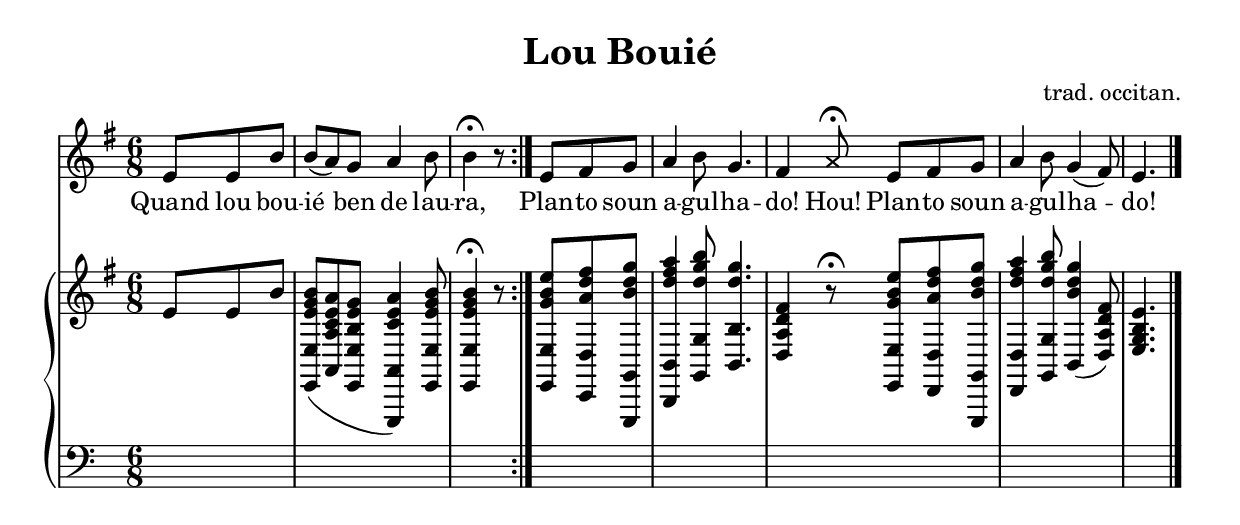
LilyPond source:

\version "2.8.1"
%#(ly:set-option (quote no-point-and-click))
%#(set-global-staff-size 18)

\header{
	title = "Lou Bouié"
%	poet = "T: "
	composer = "trad. occitan."
%	instrument = "2 voc + git"
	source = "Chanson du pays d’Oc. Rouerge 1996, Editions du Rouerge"
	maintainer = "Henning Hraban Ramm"
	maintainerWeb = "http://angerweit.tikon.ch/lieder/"
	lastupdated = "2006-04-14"
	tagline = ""
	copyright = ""
}

global = {
	\key e \minor
	\time 6/8
}

akkorde = \chordmode {
}

dynamics = \relative c {
	\partial 4.
	r4.\mp
}

stimmeEins = \relative c' {
	\clef treble
	\repeat volta 2 {
		\partial 4.
		e8 e b' |
		b( a) g a4 b8 |
		\partial 4.
		b4\fermata r8
	}
	\partial 4.
	e,8 fis g |
	a4 b8 g4. |
	fis4 
	\override NoteHead #'style = #'cross
	a8\fermata
	\revert NoteHead #'style
	e fis g |
	a4 b8 g4( fis8) |
	\partial 4.
	e4.
	\bar "|."
}

klavier = \relative c' {
	\global
	\repeat volta 2 {
		\partial 4.
		e8 e b' |
		< b g e e, e,>8( < a e c a a, > < g e b e, e, > < a e c a, e,>4) < b g e e, e,>8 |
		\partial 4.
		< b g e e, e,>4\fermata r8
	}
	\partial 4.
	< e b g e, e, >8 < fis d a d,, c,> <g d b g,, e,> |
	<a fis d b,, b, >4 <b g d g,, g,>8 <g d b, b,>4. |
	<fis, d a d,>4 r8\fermata <e' b g e, e,> <fis d a d,, d,> <g d b g,, e,> |
	<a fis d d,, d,>4 <b g d g,, g,>8 <g d b b,,>4( <fis, d a d,>8) |
	\partial 4.
	<e b g e>4.
}

%	<d' d,>4 <g g,>8 b,4( d8) |
%	\partial 4.
%	e4.

textEins = \lyricmode {
	Quand lou bou -- ié ben de lau -- ra,
	Plan -- to soun a -- gul -- ha -- do!
	Hou!
	Plan -- to soun a -- gul -- ha -- do!
}

% Papier-Ausgabe
\score {
	<<
		\context ChordNames {
			\germanChords
			\set chordChanges = ##t
			\akkorde
		}
		\context Staff = Oben <<
			\global
			\context Voice = "eins" \stimmeEins
		>>
		\lyricsto "eins" \new Lyrics { \textEins }
		\new PianoStaff
			\autochange \klavier
	>>
	\layout { 
		indent = 0\cm
	}
}

% MIDI
\score {
	\unfoldRepeats {
		<<
			\context Staff = chords <<
				\set Staff.midiInstrument = "fx 4 (atmosphere)"
				\context Voice = chords {
					<< \dynamics \akkorde >>
				}
			>>
			\context Staff = ober <<
				\set Staff.midiInstrument = "violin"
				\context Voice = ober \stimmeEins
			>>
			\context Staff = klavier <<
				%\set Staff.midiInstrument = "piano"
				\context Voice = mitte \klavier
			>>
		>>
	}
	\midi{ \tempo 4=120 }
}

%%% Local Variables:
%%% coding: utf-8
%%% End:

